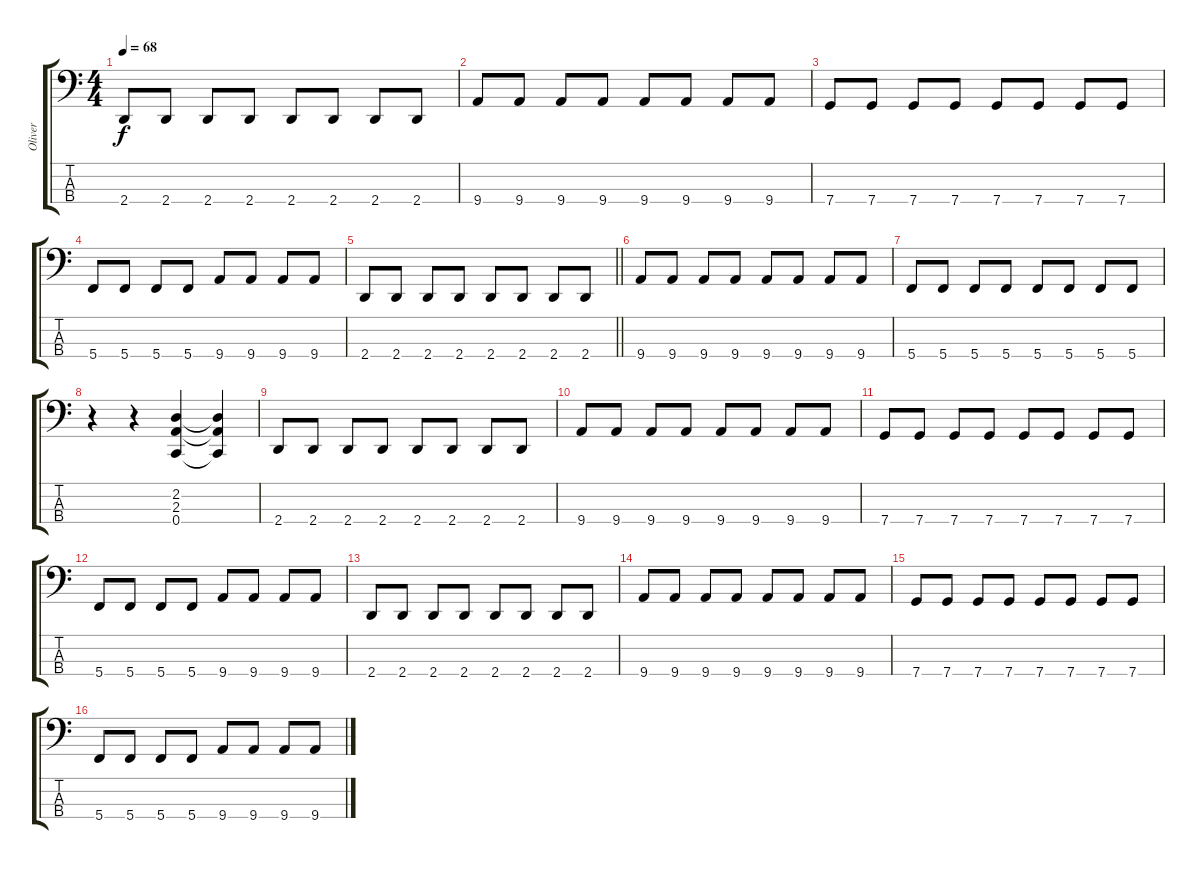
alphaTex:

\track ("Oliver" "Oliver") {instrument electricbassfinger}
\staff {score tabs}
\tuning (F2 C2 G1 C1) {hide}
\ts (4 4)
\tempo 68
\clef f4
\ks c
2.4.8{dy f} 2.4.8 2.4.8 2.4.8 2.4.8 2.4.8 2.4.8 2.4.8 |
9.4.8 9.4.8 9.4.8 9.4.8 9.4.8 9.4.8 9.4.8 9.4.8 |
7.4.8 7.4.8 7.4.8 7.4.8 7.4.8 7.4.8 7.4.8 7.4.8 |
5.4.8 5.4.8 5.4.8 5.4.8 9.4.8 9.4.8 9.4.8 9.4.8 |
\barLineRight lightlight
2.4.8 2.4.8 2.4.8 2.4.8 2.4.8 2.4.8 2.4.8 2.4.8 |
\section ("" "")
9.4.8 9.4.8 9.4.8 9.4.8 9.4.8 9.4.8 9.4.8 9.4.8 |
5.4.8 5.4.8 5.4.8 5.4.8 5.4.8 5.4.8 5.4.8 5.4.8 |
r.4 r.4 (2.2 2.3 0.4).4{volume 16 instrument reversecymbal} (2.2{t} 2.3{t} 0.4{t}).4 |
2.4.8 2.4.8 2.4.8 2.4.8 2.4.8 2.4.8 2.4.8 2.4.8 |
9.4.8 9.4.8 9.4.8 9.4.8 9.4.8 9.4.8 9.4.8 9.4.8 |
7.4.8 7.4.8 7.4.8 7.4.8 7.4.8 7.4.8 7.4.8 7.4.8 |
5.4.8 5.4.8 5.4.8 5.4.8 9.4.8 9.4.8 9.4.8 9.4.8 |
2.4.8 2.4.8 2.4.8 2.4.8 2.4.8 2.4.8 2.4.8 2.4.8 |
9.4.8 9.4.8 9.4.8 9.4.8 9.4.8 9.4.8 9.4.8 9.4.8 |
7.4.8 7.4.8 7.4.8 7.4.8 7.4.8 7.4.8 7.4.8 7.4.8 |
5.4.8 5.4.8 5.4.8 5.4.8 9.4.8 9.4.8 9.4.8 9.4.8
